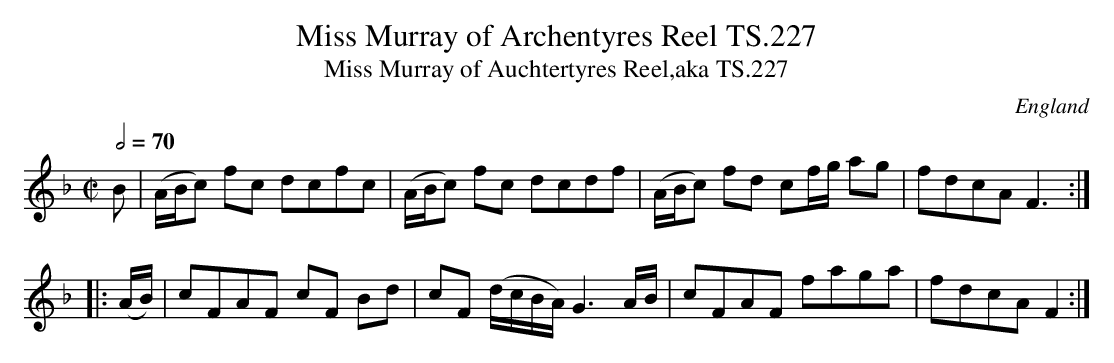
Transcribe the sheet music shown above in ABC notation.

X:1
T:Miss Murray of Archentyres Reel TS.227
T:Miss Murray of Auchtertyres Reel,aka TS.227
M:C|
L:1/8
Q:1/2=70
O:England
K:F major
B|(A/B/c) fc dcfc|(A/B/c) fc dcdf|(A/B/c) fd cf/g/ ag|fdcAF3:|!
|:(A/B/)|cFAF cF Bd|cF (d/c/B/A/)G3A/B/|cFAF faga|fdcA F2:|]
